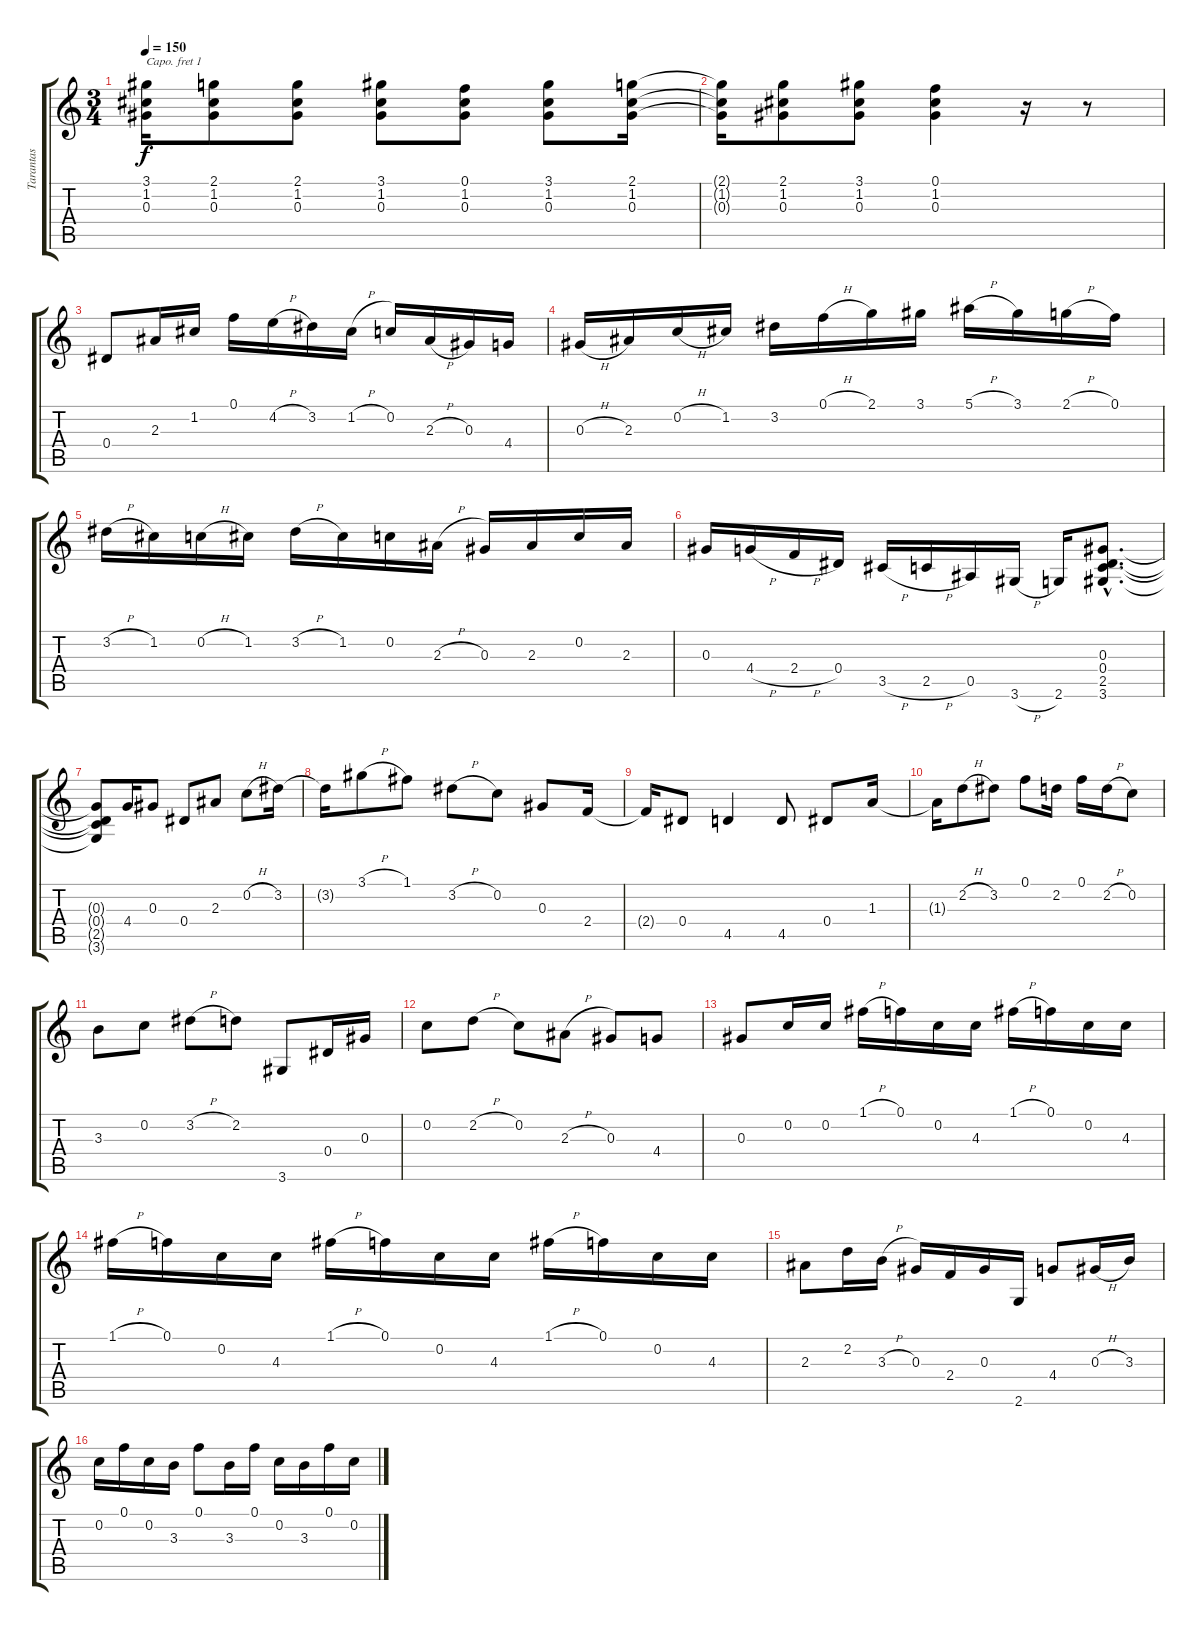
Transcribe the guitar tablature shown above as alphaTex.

\track ("Tarantas" "Tarantas") {instrument acousticguitarnylon}
\staff {score tabs}
\capo 1
\tuning (E4 B3 G3 D3 A2 E2) {hide}
\ts (3 4)
\tempo 150
\clef g2
\ks c
(3.1{t} 1.2{t} 0.3{t}).16{dy f} (2.1 1.2 0.3).8 (2.1 1.2 0.3).8 (3.1 1.2 0.3).8 (0.1 1.2 0.3).8 (3.1 1.2 0.3).8 (2.1 1.2 0.3).16 |
(2.1{t} 1.2{t} 0.3{t}).16 (2.1 1.2 0.3).8 (3.1 1.2 0.3).8 (0.1 1.2 0.3).4 r.16 r.8 |
0.4.8 2.3.16 1.2.16 0.1.16 4.2{h}.16 3.2.16 1.2{h}.16 0.2.16 2.3{h}.16 0.3.16 4.4.16 |
0.3{h}.16 2.3.16 0.2{h}.16 1.2.16 3.2.16 0.1{h}.16 2.1.16 3.1.16 5.1{h}.16 3.1.16 2.1{h}.16 0.1.16 |
3.2{h}.16 1.2.16 0.2{h}.16 1.2.16 3.2{h}.16 1.2.16 0.2.16 2.3{h}.16 0.3.16 2.3.16 0.2.16 2.3.16 |
0.3.16 4.4{h}.16 2.4{h}.16 0.4.16 3.5{h}.16 2.5{h}.16 0.5.16 3.6{h}.16 2.6.16 (0.3{hac} 0.4{hac} 2.5{hac} 3.6{hac}).8{d} |
(0.3{t} 0.4{t} 2.5{t} 3.6{t}).8 4.4.16 0.3.8 0.4.8 2.3.8 0.2{h}.8 3.2.16 |
3.2{t}.16 3.1{h}.8 1.1.8 3.2{h}.8 0.2.8 0.3.8 2.4.16 |
2.4{t}.16 0.4.8 4.5.4 4.5.8 0.4.8 1.3.16 |
1.3{t}.16 2.2{h}.8 3.2.8 0.1.8 2.2.16 0.1.16 2.2{h}.16 0.2.8 |
3.3.8 0.2.8 3.2{h}.8 2.2.8 3.6.8 0.4.16 0.3.16 |
0.2.8 2.2{h}.8 0.2.8 2.3{h}.8 0.3.8 4.4.8 |
0.3.8 0.2.16 0.2.16 1.1{h}.16 0.1.16 0.2.16 4.3.16 1.1{h}.16 0.1.16 0.2.16 4.3.16 |
1.1{h}.16 0.1.16 0.2.16 4.3.16 1.1{h}.16 0.1.16 0.2.16 4.3.16 1.1{h}.16 0.1.16 0.2.16 4.3.16 |
2.3.8 2.2.16 3.3{h}.16 0.3.16 2.4.16 0.3.16 2.6.16 4.4.8 0.3{h}.16 3.3.16 |
0.2.16 0.1.16 0.2.16 3.3.16 0.1.8 3.3.16 0.1.16 0.2.16 3.3.16 0.1.16 0.2.16
